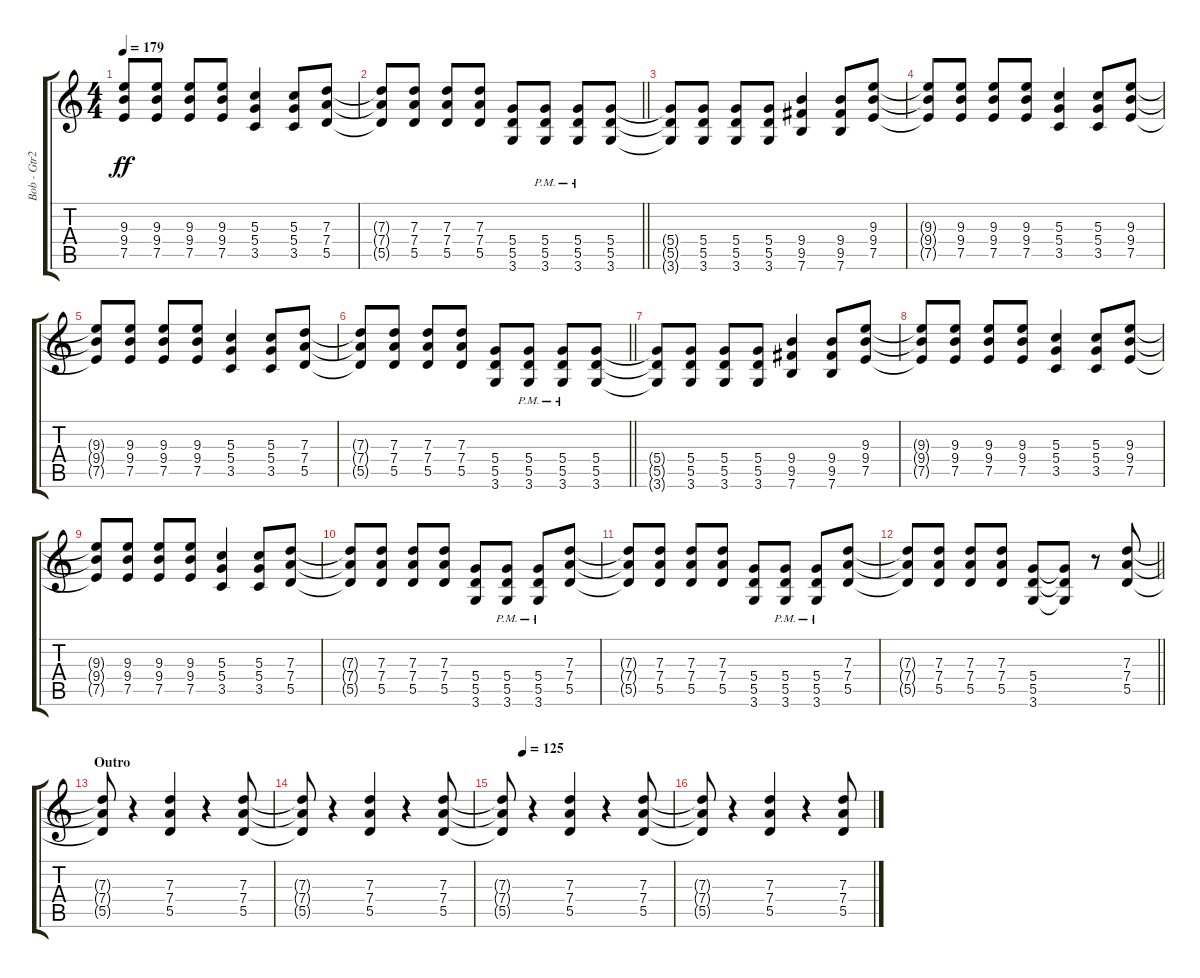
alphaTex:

\track ("Bob - Gtr2" "Bob - Gtr2") {instrument overdrivenguitar}
\staff {score tabs}
\tuning (E4 B3 G3 D3 A2 E2) {hide}
\ts (4 4)
\tempo 179
\clef g2
\ks c
(9.3{t} 9.4{t} 7.5{t}).8{dy ff} (9.3 9.4 7.5).8 (9.3 9.4 7.5).8 (9.3 9.4 7.5).8 (5.3 5.4 3.5).4 (5.3 5.4 3.5).8 (7.3 7.4 5.5).8 |
\barLineRight lightlight
(7.3{t} 7.4{t} 5.5{t}).8 (7.3 7.4 5.5).8 (7.3 7.4 5.5).8 (7.3 7.4 5.5).8 (5.4 5.5 3.6).8 (5.4{pm} 5.5{pm} 3.6{pm}).8 (5.4{pm} 5.5{pm} 3.6{pm}).8 (5.4 5.5 3.6).8 |
(5.4{t} 5.5{t} 3.6{t}).8 (5.4 5.5 3.6).8 (5.4 5.5 3.6).8 (5.4 5.5 3.6).8 (9.4 9.5 7.6).4 (9.4 9.5 7.6).8 (9.3 9.4 7.5).8 |
(9.3{t} 9.4{t} 7.5{t}).8 (9.3 9.4 7.5).8 (9.3 9.4 7.5).8 (9.3 9.4 7.5).8 (5.3 5.4 3.5).4 (5.3 5.4 3.5).8 (9.3 9.4 7.5).8 |
(9.3{t} 9.4{t} 7.5{t}).8 (9.3 9.4 7.5).8 (9.3 9.4 7.5).8 (9.3 9.4 7.5).8 (5.3 5.4 3.5).4 (5.3 5.4 3.5).8 (7.3 7.4 5.5).8 |
\barLineRight lightlight
(7.3{t} 7.4{t} 5.5{t}).8 (7.3 7.4 5.5).8 (7.3 7.4 5.5).8 (7.3 7.4 5.5).8 (5.4 5.5 3.6).8 (5.4{pm} 5.5{pm} 3.6{pm}).8 (5.4{pm} 5.5{pm} 3.6{pm}).8 (5.4 5.5 3.6).8 |
(5.4{t} 5.5{t} 3.6{t}).8 (5.4 5.5 3.6).8 (5.4 5.5 3.6).8 (5.4 5.5 3.6).8 (9.4 9.5 7.6).4 (9.4 9.5 7.6).8 (9.3 9.4 7.5).8 |
(9.3{t} 9.4{t} 7.5{t}).8 (9.3 9.4 7.5).8 (9.3 9.4 7.5).8 (9.3 9.4 7.5).8 (5.3 5.4 3.5).4 (5.3 5.4 3.5).8 (9.3 9.4 7.5).8 |
(9.3{t} 9.4{t} 7.5{t}).8 (9.3 9.4 7.5).8 (9.3 9.4 7.5).8 (9.3 9.4 7.5).8 (5.3 5.4 3.5).4 (5.3 5.4 3.5).8 (7.3 7.4 5.5).8 |
(7.3{t} 7.4{t} 5.5{t}).8 (7.3 7.4 5.5).8 (7.3 7.4 5.5).8 (7.3 7.4 5.5).8 (5.4 5.5 3.6).8 (5.4{pm} 5.5{pm} 3.6{pm}).8 (5.4{pm} 5.5{pm} 3.6{pm}).8 (7.3 7.4 5.5).8 |
(7.3{t} 7.4{t} 5.5{t}).8 (7.3 7.4 5.5).8 (7.3 7.4 5.5).8 (7.3 7.4 5.5).8 (5.4 5.5 3.6).8 (5.4{pm} 5.5{pm} 3.6{pm}).8 (5.4{pm} 5.5{pm} 3.6{pm}).8 (7.3 7.4 5.5).8 |
\barLineRight lightlight
(7.3{t} 7.4{t} 5.5{t}).8 (7.3 7.4 5.5).8 (7.3 7.4 5.5).8 (7.3 7.4 5.5).8 (5.4 5.5 3.6).8 (5.4{t} 5.5{t} 3.6{t}).8 r.8 (7.3 7.4 5.5).8 |
\section ("" "Outro")
(7.3{t} 7.4{t} 5.5{t}).8 r.4 (7.3 7.4 5.5).4 r.4 (7.3 7.4 5.5).8 |
(7.3{t} 7.4{t} 5.5{t}).8 r.4 (7.3 7.4 5.5).4 r.4 (7.3 7.4 5.5).8 |
\tempo (125 0.125)
(7.3{t} 7.4{t} 5.5{t}).8 r.4 (7.3 7.4 5.5).4 r.4 (7.3 7.4 5.5).8 |
(7.3{t} 7.4{t} 5.5{t}).8 r.4 (7.3 7.4 5.5).4 r.4 (7.3 7.4 5.5).8
